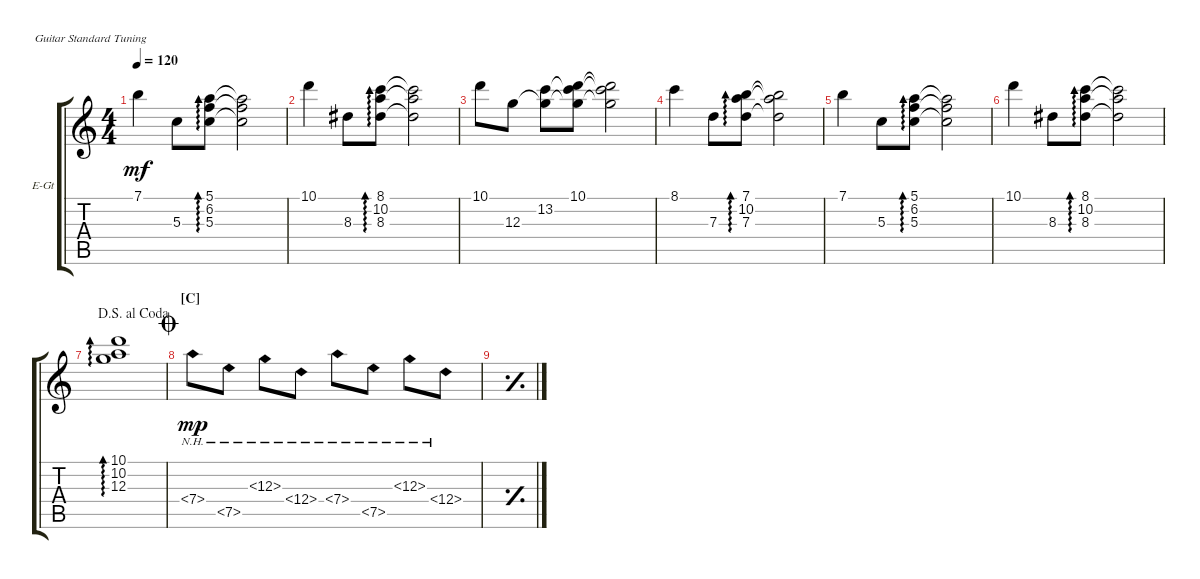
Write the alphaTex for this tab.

\defaultSystemsLayout 4
\bracketExtendMode groupsimilarinstruments
\firstSystemTrackNameOrientation horizontal
\otherSystemsTrackNameOrientation horizontal
\track ("Guitar 1" "E-Gt") {instrument electricguitarclean}
\staff {score tabs}
\tuning (E4 B3 G3 D3 A2 E2)
\ts (4 4)
\tempo 120
\clef g2
\scale
0.322917
\ks c
7.1.4{dy mf} 5.3.8 (6.2 5.1 5.3).8{ad 0} (5.1{t} 6.2{t} 5.3{t}).2 |
\scale
0.333333 10.1.4 8.3.8 (10.2 8.1 8.3).8{ad 0} (8.1{t} 10.2{t} 8.3{t}).2 |
\scale
0.333333 10.1.8 12.3.8 (13.2 12.3{t}).8 (10.1 12.3{t} 13.2{t}).8 (10.1{t} 13.2{t} 12.3{t}).2 |
\scale
0.333333 8.1.4 7.3.8 (10.2 7.1 7.3).8{ad 0} (7.1{t} 10.2{t} 7.3{t}).2 |
\scale
0.333333 7.1.4 5.3.8 (6.2 5.1 5.3).8{ad 0} (5.1{t} 6.2{t} 5.3{t}).2 |
\scale
0.333333 10.1.4 8.3.8 (10.2 8.1 8.3).8{ad 0} (8.1{t} 10.2{t} 8.3{t}).2 |
\jump dalsegnoalcoda
\scale
0.333333 (10.1 10.2 12.3).1{ad 0} |
\section ("C" "")
\jump coda
\scale
0.333333 7.4{nh}.8{dy mp} 7.5{nh}.8 12.3{nh}.8 12.4{nh}.8 7.4{nh}.8 7.5{nh}.8 12.3{nh}.8 12.4{nh}.8 |
\simile simple
\scale
0.333333 |
\scale
0.333333 |
\scale
0.333333 |
\scale
0.333333 |
\scale
0.333333 |
\scale
0.333333 |
\scale
0.333333 |
\scale
0.333333
